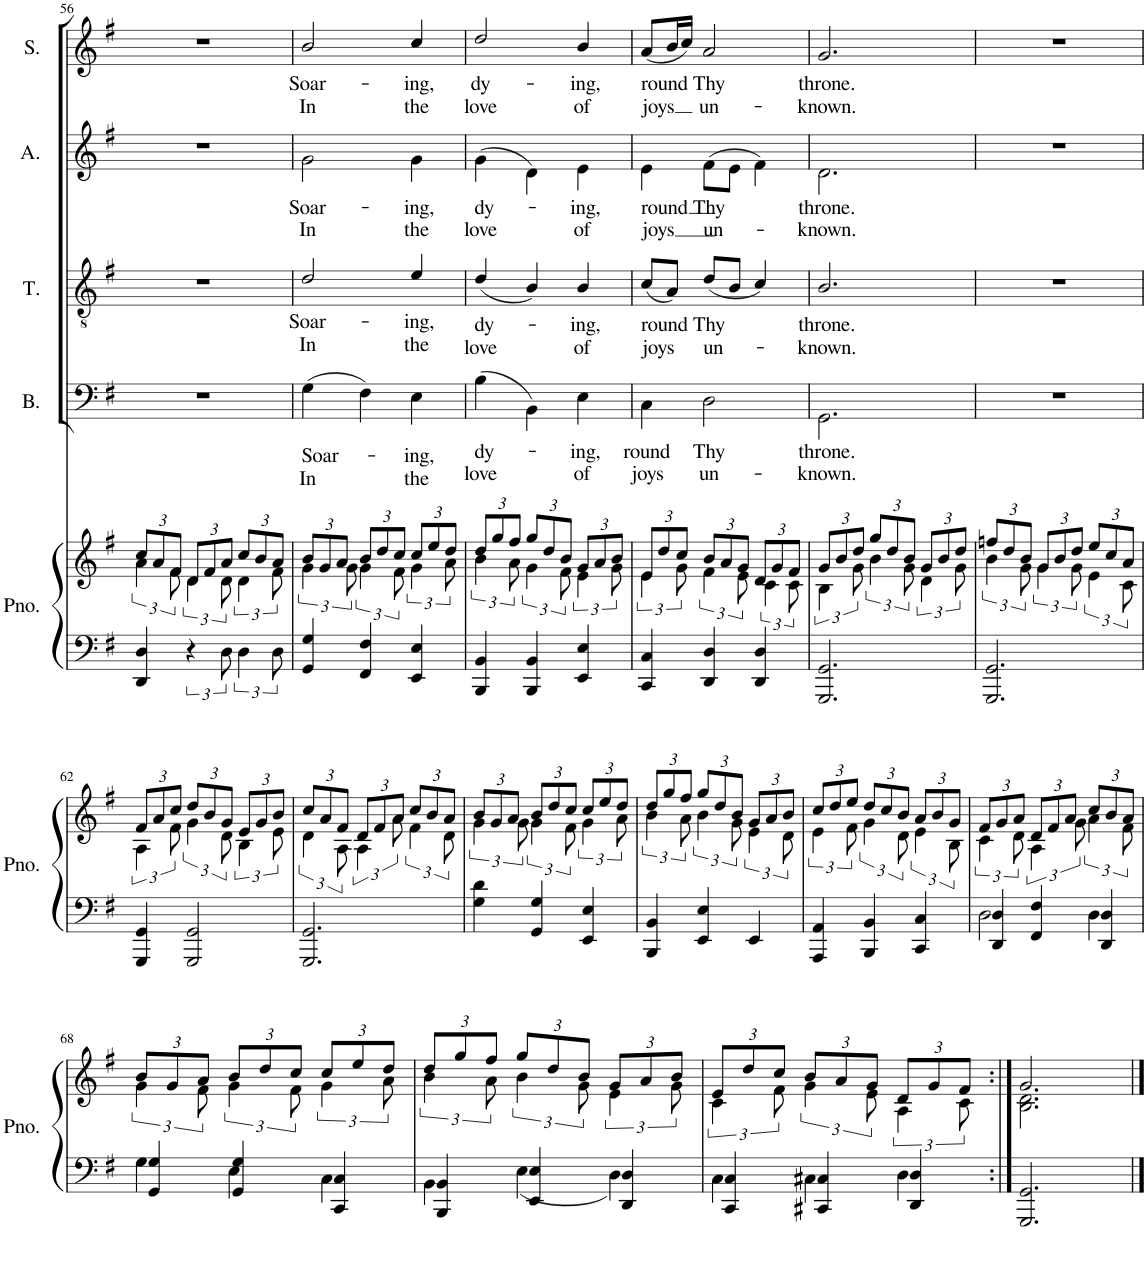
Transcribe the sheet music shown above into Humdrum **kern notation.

**kern	**kern	**kern	**text	**text	**kern	**text	**text	**kern	**text	**text	**kern	**text	**text
*part5	*part5	*part4	*part4	*part4	*part3	*part3	*part3	*part2	*part2	*part2	*part1	*part1	*part1
*staff6	*staff5	*staff4	*staff4	*staff4	*staff3	*staff3	*staff3	*staff2	*staff2	*staff2	*staff1	*staff1	*staff1
*I"Piano	*	*I"Bass	*	*	*I"Tenor	*	*	*I"Alto	*	*	*I"Soprano	*	*
*I'Pno.	*	*I'B.	*	*	*I'T.	*	*	*I'A.	*	*	*I'S.	*	*
!!LO:PB:g=z
*clefF4	*clefG2	*clefF4	*	*	*clefGv2	*	*	*clefG2	*	*	*clefG2	*	*
*k[f#]	*k[f#]	*k[f#]	*	*	*k[f#]	*	*	*k[f#]	*	*	*k[f#]	*	*
*G:	*G:	*G:	*	*	*G:	*	*	*G:	*	*	*G:	*	*
*M3/4	*M3/4	*M3/4	*	*	*M3/4	*	*	*M3/4	*	*	*M3/4	*	*
=56	=56	=56	=56	=56	=56	=56	=56	=56	=56	=56	=56	=56	=56
*	*^	*	*	*	*	*	*	*	*	*	*	*	*
*	*	*Xbrackettup	*	*	*	*	*	*	*	*	*	*	*	*
4DD/ 4D/	6a\	12cc/L	2.r	.	.	2.r	.	.	2.r	.	.	2.r	.	.
.	.	12a/	.	.	.	.	.	.	.	.	.	.	.	.
.	12f#\	12f#/J	.	.	.	.	.	.	.	.	.	.	.	.
*	*brackettup	*Xbrackettup	*	*	*	*	*	*	*	*	*	*	*	*
6r	6d\	12d/L	.	.	.	.	.	.	.	.	.	.	.	.
.	.	12f#/	.	.	.	.	.	.	.	.	.	.	.	.
12D\	12d\	12a/J	.	.	.	.	.	.	.	.	.	.	.	.
*	*brackettup	*Xbrackettup	*	*	*	*	*	*	*	*	*	*	*	*
6D\	6d\	12cc/L	.	.	.	.	.	.	.	.	.	.	.	.
.	.	12b/	.	.	.	.	.	.	.	.	.	.	.	.
12D\	12f#\	12a/J	.	.	.	.	.	.	.	.	.	.	.	.
=57	=57	=57	=57	=57	=57	=57	=57	=57	=57	=57	=57	=57	=57	=57
*	*brackettup	*Xbrackettup	*	*	*	*	*	*	*	*	*	*	*	*
!	!	!	!	!LO:LY:b	!LO:LY:b	!	!LO:LY:b	!LO:LY:b	!	!LO:LY:b	!LO:LY:b	!	!LO:LY:b	!LO:LY:b
4GG/ 4G/	6g\	12b/L	(4G\	Soar-	In	2d/	Soar-	In	2g\	Soar-	In	2b/	Soar-	In
.	.	12g/	.	.	.	.	.	.	.	.	.	.	.	.
.	12g\	12a/J	.	.	.	.	.	.	.	.	.	.	.	.
*	*brackettup	*Xbrackettup	*	*	*	*	*	*	*	*	*	*	*	*
4FF#/ 4F#/	6g\	12b/L	4F#\)	.	.	.	.	.	.	.	.	.	.	.
.	.	12dd/	.	.	.	.	.	.	.	.	.	.	.	.
.	12f#\	12cc/J	.	.	.	.	.	.	.	.	.	.	.	.
*	*brackettup	*Xbrackettup	*	*	*	*	*	*	*	*	*	*	*	*
!	!	!	!	!LO:LY:b	!LO:LY:b	!	!LO:LY:b	!LO:LY:b	!	!LO:LY:b	!LO:LY:b	!	!LO:LY:b	!LO:LY:b
4EE/ 4E/	6g\	12cc/L	4E\	-ing,	the	4e/	-ing,	the	4g\	-ing,	the	4cc/	-ing,	the
.	.	12ee/	.	.	.	.	.	.	.	.	.	.	.	.
.	12a\	12dd/J	.	.	.	.	.	.	.	.	.	.	.	.
=58	=58	=58	=58	=58	=58	=58	=58	=58	=58	=58	=58	=58	=58	=58
*	*brackettup	*Xbrackettup	*	*	*	*	*	*	*	*	*	*	*	*
!	!	!	!	!LO:LY:b	!LO:LY:b	!	!LO:LY:b	!LO:LY:b	!	!LO:LY:b	!LO:LY:b	!	!LO:LY:b	!LO:LY:b
4BBB/ 4BB/	6b\	12dd/L	(4B\	dy-	love	(4d/	dy-	love	(4g\	dy-	love	2dd/	dy-	love
.	.	12gg/	.	.	.	.	.	.	.	.	.	.	.	.
.	12a\	12ff#/J	.	.	.	.	.	.	.	.	.	.	.	.
*	*brackettup	*Xbrackettup	*	*	*	*	*	*	*	*	*	*	*	*
4BBB/ 4BB/	6g\	12gg/L	4BB\)	.	.	4B/)	.	.	4d\)	.	.	.	.	.
.	.	12dd/	.	.	.	.	.	.	.	.	.	.	.	.
.	12f#\	12b/J	.	.	.	.	.	.	.	.	.	.	.	.
*	*brackettup	*Xbrackettup	*	*	*	*	*	*	*	*	*	*	*	*
!	!	!	!	!LO:LY:b	!LO:LY:b	!	!LO:LY:b	!LO:LY:b	!	!LO:LY:b	!LO:LY:b	!	!LO:LY:b	!LO:LY:b
4EE/ 4E/	6e\	12g/L	4E\	-ing,	of	4B/	-ing,	of	4e\	-ing,	of	4b/	-ing,	of
.	.	12a/	.	.	.	.	.	.	.	.	.	.	.	.
.	12g\	12b/J	.	.	.	.	.	.	.	.	.	.	.	.
=59	=59	=59	=59	=59	=59	=59	=59	=59	=59	=59	=59	=59	=59	=59
*	*brackettup	*Xbrackettup	*	*	*	*	*	*	*	*	*	*	*	*
!	!	!	!	!LO:LY:b	!LO:LY:b	!	!LO:LY:b	!LO:LY:b	!	!LO:LY:b	!LO:LY:b	!	!LO:LY:b	!LO:LY:b
4CC/ 4C/	6e\	12e/L	4C\	round	joys	(8c/L	round	joys	4e\	round	joys	(8a/L	round	joys
.	.	12dd/	.	.	.	.	.	.	.	.	.	.	.	.
.	.	.	.	.	.	8A/J)	.	.	.	.	.	16b/L	.	.
.	12g\	12cc/J	.	.	.	.	.	.	.	.	.	.	.	.
.	.	.	.	.	.	.	.	.	.	.	.	16cc/JJ)	.	.
*	*brackettup	*Xbrackettup	*	*	*	*	*	*	*	*	*	*	*	*
!	!	!	!	!LO:LY:b	!LO:LY:b	!	!LO:LY:b	!LO:LY:b	!	!LO:LY:b	!LO:LY:b	!	!LO:LY:b	!LO:LY:b
4DD/ 4D/	6f#\	12b/L	2D\	Thy	un-	(8d/L	Thy	un-	(8f#\L	Thy	un-	2a/	Thy	un-
.	.	12a/	.	.	.	.	.	.	.	.	.	.	.	.
.	.	.	.	.	.	8B/J	.	.	8e\J	.	.	.	.	.
.	12e\	12g/J	.	.	.	.	.	.	.	.	.	.	.	.
*	*brackettup	*Xbrackettup	*	*	*	*	*	*	*	*	*	*	*	*
4DD/ 4D/	6c\	12d/L	.	.	.	4c/)	.	.	4f#\)	.	.	.	.	.
.	.	12g/	.	.	.	.	.	.	.	.	.	.	.	.
.	12c\	12f#/J	.	.	.	.	.	.	.	.	.	.	.	.
=60	=60	=60	=60	=60	=60	=60	=60	=60	=60	=60	=60	=60	=60	=60
*	*brackettup	*Xbrackettup	*	*	*	*	*	*	*	*	*	*	*	*
!	!	!	!	!LO:LY:b	!LO:LY:b	!	!LO:LY:b	!LO:LY:b	!	!LO:LY:b	!LO:LY:b	!	!LO:LY:b	!LO:LY:b
2.GGG/ 2.GG/	6B\	12g/L	2.GG\	throne.	-known.	2.B/	throne.	-known.	2.d\	throne.	-known.	2.g/	throne.	-known.
.	.	12b/	.	.	.	.	.	.	.	.	.	.	.	.
.	12g\	12dd/J	.	.	.	.	.	.	.	.	.	.	.	.
*	*brackettup	*Xbrackettup	*	*	*	*	*	*	*	*	*	*	*	*
.	6b\	12gg/L	.	.	.	.	.	.	.	.	.	.	.	.
.	.	12dd/	.	.	.	.	.	.	.	.	.	.	.	.
.	12g\	12b/J	.	.	.	.	.	.	.	.	.	.	.	.
*	*brackettup	*Xbrackettup	*	*	*	*	*	*	*	*	*	*	*	*
.	6d\	12g/L	.	.	.	.	.	.	.	.	.	.	.	.
.	.	12b/	.	.	.	.	.	.	.	.	.	.	.	.
.	12g\	12dd/J	.	.	.	.	.	.	.	.	.	.	.	.
=61	=61	=61	=61	=61	=61	=61	=61	=61	=61	=61	=61	=61	=61	=61
*	*brackettup	*Xbrackettup	*	*	*	*	*	*	*	*	*	*	*	*
2.GGG/ 2.GG/	6b\	12ffn/L	2.r	.	.	2.r	.	.	2.r	.	.	2.r	.	.
.	.	12dd/	.	.	.	.	.	.	.	.	.	.	.	.
.	12g\	12b/J	.	.	.	.	.	.	.	.	.	.	.	.
*	*brackettup	*Xbrackettup	*	*	*	*	*	*	*	*	*	*	*	*
.	6g\	12g/L	.	.	.	.	.	.	.	.	.	.	.	.
.	.	12b/	.	.	.	.	.	.	.	.	.	.	.	.
.	12g\	12dd/J	.	.	.	.	.	.	.	.	.	.	.	.
*	*brackettup	*Xbrackettup	*	*	*	*	*	*	*	*	*	*	*	*
.	6e\	12ee/L	.	.	.	.	.	.	.	.	.	.	.	.
.	.	12cc/	.	.	.	.	.	.	.	.	.	.	.	.
.	12c\	12a/J	.	.	.	.	.	.	.	.	.	.	.	.
!!LO:LB:g=z
=62	=62	=62	=62	=62	=62	=62	=62	=62	=62	=62	=62	=62	=62	=62
*	*brackettup	*Xbrackettup	*	*	*	*	*	*	*	*	*	*	*	*
4GGG/ 4GG/	6A\	12f#/L	2.r	.	.	2.r	.	.	2.r	.	.	2.r	.	.
.	.	12a/	.	.	.	.	.	.	.	.	.	.	.	.
.	12f#\	12cc/J	.	.	.	.	.	.	.	.	.	.	.	.
*	*brackettup	*Xbrackettup	*	*	*	*	*	*	*	*	*	*	*	*
2GGG/ 2GG/	6g\	12dd/L	.	.	.	.	.	.	.	.	.	.	.	.
.	.	12b/	.	.	.	.	.	.	.	.	.	.	.	.
.	12d\	12g/J	.	.	.	.	.	.	.	.	.	.	.	.
*	*brackettup	*Xbrackettup	*	*	*	*	*	*	*	*	*	*	*	*
.	6B\	12e/L	.	.	.	.	.	.	.	.	.	.	.	.
.	.	12g/	.	.	.	.	.	.	.	.	.	.	.	.
.	12e\	12b/J	.	.	.	.	.	.	.	.	.	.	.	.
=63	=63	=63	=63	=63	=63	=63	=63	=63	=63	=63	=63	=63	=63	=63
*	*brackettup	*Xbrackettup	*	*	*	*	*	*	*	*	*	*	*	*
2.GGG/ 2.GG/	6d\	12cc/L	2.r	.	.	2.r	.	.	2.r	.	.	2.r	.	.
.	.	12a/	.	.	.	.	.	.	.	.	.	.	.	.
.	12A\	12f#/J	.	.	.	.	.	.	.	.	.	.	.	.
*	*brackettup	*Xbrackettup	*	*	*	*	*	*	*	*	*	*	*	*
.	6A\	12d/L	.	.	.	.	.	.	.	.	.	.	.	.
.	.	12f#/	.	.	.	.	.	.	.	.	.	.	.	.
.	12a\	12a/J	.	.	.	.	.	.	.	.	.	.	.	.
*	*brackettup	*Xbrackettup	*	*	*	*	*	*	*	*	*	*	*	*
.	6f#\	12cc/L	.	.	.	.	.	.	.	.	.	.	.	.
.	.	12b/	.	.	.	.	.	.	.	.	.	.	.	.
.	12d\	12a/J	.	.	.	.	.	.	.	.	.	.	.	.
=64	=64	=64	=64	=64	=64	=64	=64	=64	=64	=64	=64	=64	=64	=64
*	*brackettup	*Xbrackettup	*	*	*	*	*	*	*	*	*	*	*	*
4G\ 4d\	6g\	12b/L	2.r	.	.	2.r	.	.	2.r	.	.	2.r	.	.
.	.	12g/	.	.	.	.	.	.	.	.	.	.	.	.
.	12g\	12a/J	.	.	.	.	.	.	.	.	.	.	.	.
*	*brackettup	*Xbrackettup	*	*	*	*	*	*	*	*	*	*	*	*
4GG/ 4G/	6g\	12b/L	.	.	.	.	.	.	.	.	.	.	.	.
.	.	12dd/	.	.	.	.	.	.	.	.	.	.	.	.
.	12f#\	12cc/J	.	.	.	.	.	.	.	.	.	.	.	.
*	*brackettup	*Xbrackettup	*	*	*	*	*	*	*	*	*	*	*	*
4EE/ 4E/	6g\	12cc/L	.	.	.	.	.	.	.	.	.	.	.	.
.	.	12ee/	.	.	.	.	.	.	.	.	.	.	.	.
.	12a\	12dd/J	.	.	.	.	.	.	.	.	.	.	.	.
=65	=65	=65	=65	=65	=65	=65	=65	=65	=65	=65	=65	=65	=65	=65
*	*brackettup	*Xbrackettup	*	*	*	*	*	*	*	*	*	*	*	*
4BBB/ 4BB/	6b\	12dd/L	2.r	.	.	2.r	.	.	2.r	.	.	2.r	.	.
.	.	12gg/	.	.	.	.	.	.	.	.	.	.	.	.
.	12a\	12ff#/J	.	.	.	.	.	.	.	.	.	.	.	.
*	*brackettup	*Xbrackettup	*	*	*	*	*	*	*	*	*	*	*	*
4EE/ 4E/	6b\	12gg/L	.	.	.	.	.	.	.	.	.	.	.	.
.	.	12dd/	.	.	.	.	.	.	.	.	.	.	.	.
.	12g\	12b/J	.	.	.	.	.	.	.	.	.	.	.	.
*	*brackettup	*Xbrackettup	*	*	*	*	*	*	*	*	*	*	*	*
4EE/	6e\	12g/L	.	.	.	.	.	.	.	.	.	.	.	.
.	.	12a/	.	.	.	.	.	.	.	.	.	.	.	.
.	12d\	12b/J	.	.	.	.	.	.	.	.	.	.	.	.
=66	=66	=66	=66	=66	=66	=66	=66	=66	=66	=66	=66	=66	=66	=66
*	*brackettup	*Xbrackettup	*	*	*	*	*	*	*	*	*	*	*	*
4AAA/ 4AA/	6e\	12cc/L	2.r	.	.	2.r	.	.	2.r	.	.	2.r	.	.
.	.	12dd/	.	.	.	.	.	.	.	.	.	.	.	.
.	12f#\	12ee/J	.	.	.	.	.	.	.	.	.	.	.	.
*	*brackettup	*Xbrackettup	*	*	*	*	*	*	*	*	*	*	*	*
4BBB/ 4BB/	6g\	12dd/L	.	.	.	.	.	.	.	.	.	.	.	.
.	.	12cc/	.	.	.	.	.	.	.	.	.	.	.	.
.	12d\	12b/J	.	.	.	.	.	.	.	.	.	.	.	.
*	*brackettup	*Xbrackettup	*	*	*	*	*	*	*	*	*	*	*	*
4CC/ 4C/	6e\	12a/L	.	.	.	.	.	.	.	.	.	.	.	.
.	.	12b/	.	.	.	.	.	.	.	.	.	.	.	.
.	12B\	12g/J	.	.	.	.	.	.	.	.	.	.	.	.
=67	=67	=67	=67	=67	=67	=67	=67	=67	=67	=67	=67	=67	=67	=67
*^	*	*	*	*	*	*	*	*	*	*	*	*	*	*
*	*	*brackettup	*Xbrackettup	*	*	*	*	*	*	*	*	*	*	*	*
4DD/ 4D/	2D\	6c\	12f#/L	2.r	.	.	2.r	.	.	2.r	.	.	2.r	.	.
.	.	.	12g/	.	.	.	.	.	.	.	.	.	.	.	.
.	.	12d\	12a/J	.	.	.	.	.	.	.	.	.	.	.	.
*	*	*brackettup	*Xbrackettup	*	*	*	*	*	*	*	*	*	*	*	*
4FF#/ 4F#/	.	6A\	12d/L	.	.	.	.	.	.	.	.	.	.	.	.
.	.	.	12f#/	.	.	.	.	.	.	.	.	.	.	.	.
.	.	12g\	12a/J	.	.	.	.	.	.	.	.	.	.	.	.
*	*	*brackettup	*Xbrackettup	*	*	*	*	*	*	*	*	*	*	*	*
4DD/ 4D/	4D\	6a\	12cc/L	.	.	.	.	.	.	.	.	.	.	.	.
.	.	.	12b/	.	.	.	.	.	.	.	.	.	.	.	.
.	.	12f#\	12a/J	.	.	.	.	.	.	.	.	.	.	.	.
!!LO:LB:g=z
=68	=68	=68	=68	=68	=68	=68	=68	=68	=68	=68	=68	=68	=68	=68	=68
*	*	*brackettup	*Xbrackettup	*	*	*	*	*	*	*	*	*	*	*	*
4GG/ 4G/	4G\	6g\	12b/L	2.r	.	.	2.r	.	.	2.r	.	.	2.r	.	.
.	.	.	12g/	.	.	.	.	.	.	.	.	.	.	.	.
.	.	12f#\	12a/J	.	.	.	.	.	.	.	.	.	.	.	.
*	*	*brackettup	*Xbrackettup	*	*	*	*	*	*	*	*	*	*	*	*
4GG/ 4G/	4E\	6g\	12b/L	.	.	.	.	.	.	.	.	.	.	.	.
.	.	.	12dd/	.	.	.	.	.	.	.	.	.	.	.	.
.	.	12f#\	12cc/J	.	.	.	.	.	.	.	.	.	.	.	.
*	*	*brackettup	*Xbrackettup	*	*	*	*	*	*	*	*	*	*	*	*
4CC/ 4C/	4C\	6g\	12cc/L	.	.	.	.	.	.	.	.	.	.	.	.
.	.	.	12ee/	.	.	.	.	.	.	.	.	.	.	.	.
.	.	12a\	12dd/J	.	.	.	.	.	.	.	.	.	.	.	.
=69	=69	=69	=69	=69	=69	=69	=69	=69	=69	=69	=69	=69	=69	=69	=69
*	*	*brackettup	*Xbrackettup	*	*	*	*	*	*	*	*	*	*	*	*
4BBB/ 4BB/	4BB\	6b\	12dd/L	2.r	.	.	2.r	.	.	2.r	.	.	2.r	.	.
.	.	.	12gg/	.	.	.	.	.	.	.	.	.	.	.	.
.	.	12a\	12ff#/J	.	.	.	.	.	.	.	.	.	.	.	.
*	*	*brackettup	*Xbrackettup	*	*	*	*	*	*	*	*	*	*	*	*
4EE/ 4E/	4E\	6b\	12gg/L	.	.	.	.	.	.	.	.	.	.	.	.
.	.	.	12dd/	.	.	.	.	.	.	.	.	.	.	.	.
.	.	12g\	12b/J	.	.	.	.	.	.	.	.	.	.	.	.
*	*	*brackettup	*Xbrackettup	*	*	*	*	*	*	*	*	*	*	*	*
4DD/ 4D/	4D\	6e\	12g/L	.	.	.	.	.	.	.	.	.	.	.	.
.	.	.	12a/	.	.	.	.	.	.	.	.	.	.	.	.
.	.	12g\	12b/J	.	.	.	.	.	.	.	.	.	.	.	.
=70	=70	=70	=70	=70	=70	=70	=70	=70	=70	=70	=70	=70	=70	=70	=70
*	*	*brackettup	*Xbrackettup	*	*	*	*	*	*	*	*	*	*	*	*
4CC/ 4C/	4C\	6c\	12e/L	2.r	.	.	2.r	.	.	2.r	.	.	2.r	.	.
.	.	.	12dd/	.	.	.	.	.	.	.	.	.	.	.	.
.	.	12f#\	12cc/J	.	.	.	.	.	.	.	.	.	.	.	.
*	*	*brackettup	*Xbrackettup	*	*	*	*	*	*	*	*	*	*	*	*
4CC#X/ 4C#X/	4C#\	6g\	12b/L	.	.	.	.	.	.	.	.	.	.	.	.
.	.	.	12a/	.	.	.	.	.	.	.	.	.	.	.	.
.	.	12e\	12g/J	.	.	.	.	.	.	.	.	.	.	.	.
*	*	*brackettup	*Xbrackettup	*	*	*	*	*	*	*	*	*	*	*	*
4DD/ 4D/	4D\	6A\	12d/L	.	.	.	.	.	.	.	.	.	.	.	.
.	.	.	12g/	.	.	.	.	.	.	.	.	.	.	.	.
.	.	12c\	12f#/J	.	.	.	.	.	.	.	.	.	.	.	.
*v	*v	*	*	*	*	*	*	*	*	*	*	*	*	*	*
=71:|!	=71:|!	=71:|!	=71:|!	=71:|!	=71:|!	=71:|!	=71:|!	=71:|!	=71:|!	=71:|!	=71:|!	=71:|!	=71:|!	=71:|!
2.GGG/ 2.GG/	2.B\ 2.d\	2.g/	2.r;<	.	.	2.r;<	.	.	2.r	.	.	2.r;<	.	.
*	*v	*v	*	*	*	*	*	*	*	*	*	*	*	*
==	==	==	==	==	==	==	==	==	==	==	==	==	==
*-	*-	*-	*-	*-	*-	*-	*-	*-	*-	*-	*-	*-	*-
